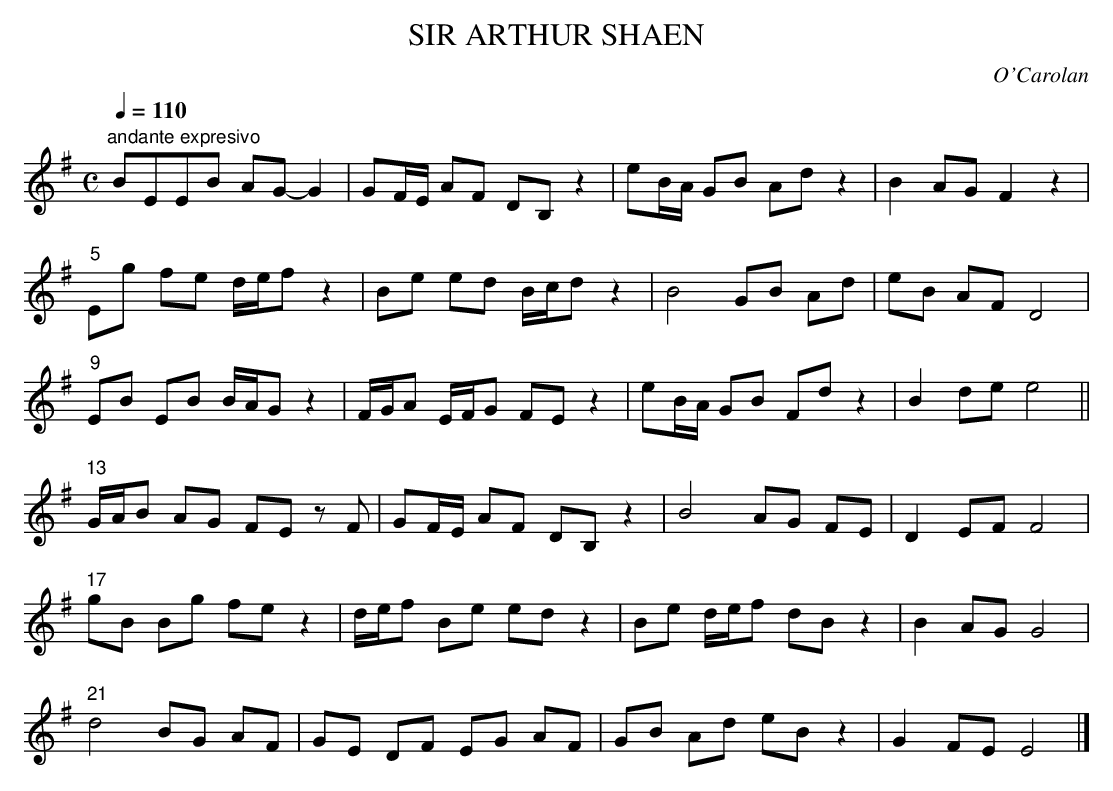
X:1
T:SIR ARTHUR SHAEN
C:O'Carolan
Q:1/4=110
M:C
L:1/8
K:Em
"andante expresivo"
BEEB AG-G2|GF/E/ AF DB, z2|eB/A/ GB Ad z2|B2AG F2z2|
"5"Eg fe d/e/f z2|Be ed B/c/d z2|B4GB Ad|eB AF D4|
"9"EB EB B/A/G z2|F/G/A E/F/G FE z2|eB/A/ GB Fd z2|B2de e4||
"13"G/A/B AG FE zF|GF/E/ AF DB, z2|B4AG FE|D2EF F4|
"17"gB Bg fe z2|d/e/f Be ed z2|Be d/e/f dB z2| B2AG G4|
"21"d4BG AF|GE DF EG AF|GB Ad eB z2| G2FE E4|]
